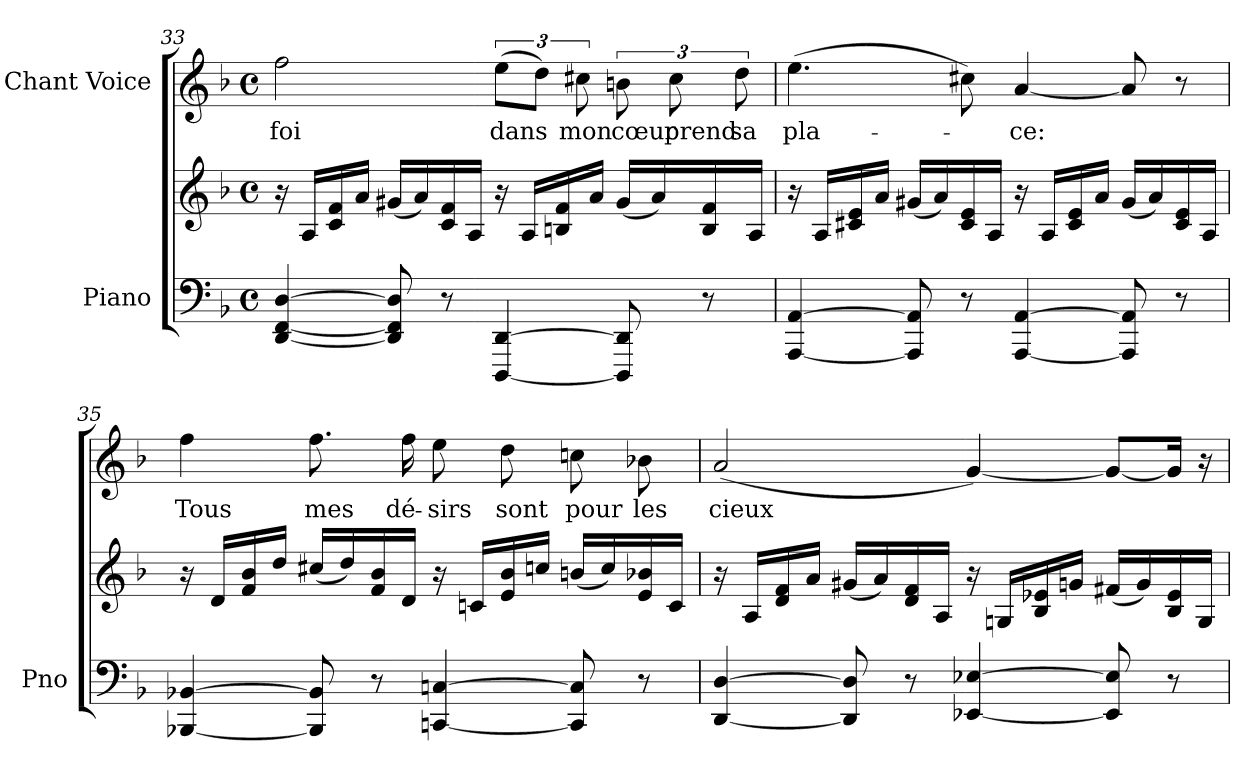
**kern	**kern	**kern	**text
*part2	*part2	*part1	*part1
*staff3	*staff2	*staff1	*staff1
*I"Piano	*	*I"Chant Voice	*
*I'Pno	*	*	*
*clefF4	*clefG2	*clefG2	*
*k[b-]	*k[b-]	*k[b-]	*
*M4/4	*M4/4	*M4/4	*
*met(c)	*met(c)	*met(c)	*
=33	=33	=33	=33
[4DD/ [4FF/ [4D/	16r	2ff\	foi
.	16A/LL	.	.
.	16c/ 16f/	.	.
.	16a/JJ	.	.
8DD/] 8FF/] 8D/]	(16g#X/LL	.	.
.	16a/)	.	.
8r	16c/ 16f/	.	.
.	16A/JJ	.	.
[4DDD/ [4DD/	16r	(12ee\L	dans
.	16A/LL	.	.
.	.	12dd\J)	.
.	16Bn/ 16f/	.	.
.	.	12cc#X\	mon
.	16a/JJ	.	.
8DDD/] 8DD/]	(16g#/LL	12bn\	cœur
.	16a/)	.	.
.	.	12cc#\	prend
8r	16B/ 16f/	.	.
.	.	12dd\	sa
.	16A/JJ	.	.
=34	=34	=34	=34
[4AAA/ [4AA/	16r	(4.ee\	pla-
.	16A/LL	.	.
.	16c#X/ 16e/	.	.
.	16a/JJ	.	.
8AAA/] 8AA/]	(16g#X/LL	.	.
.	16a/)	.	.
8r	16c#/ 16e/	8cc#X\)	.
.	16A/JJ	.	.
[4AAA/ [4AA/	16r	[4a/	-ce:
.	16A/LL	.	.
.	16c#/ 16e/	.	.
.	16a/JJ	.	.
8AAA/] 8AA/]	(16g#/LL	8a/]	.
.	16a/)	.	.
8r	16c#/ 16e/	8r	.
.	16A/JJ	.	.
=35	=35	=35	=35
[4BBB-X/ [4BB-X/	16r	4ff\	Tous
.	16d/LL	.	.
.	16f/ 16b-/	.	.
.	16dd/JJ	.	.
8BBB-/] 8BB-/]	(16cc#X/LL	8.ff\	mes
.	16dd/)	.	.
8r	16f/ 16b-/	.	.
.	16d/JJ	16ff\	dé-
[4CCn/ [4Cn/	16r	8ee\	-sirs
.	16cn/LL	.	.
.	16e/ 16b-/	8dd\	sont
.	16ccn/JJ	.	.
8CC/] 8C/]	(16bn/LL	8ccn\	pour
.	16cc/)	.	.
8r	16e/ 16b-X/	8b-X\	les
.	16c/JJ	.	.
=36	=36	=36	=36
[4DD/ [4D/	16r	(2a/	cieux
.	16A/LL	.	.
.	16d/ 16f/	.	.
.	16a/JJ	.	.
8DD/] 8D/]	(16g#X/LL	.	.
.	16a/)	.	.
8r	16d/ 16f/	.	.
.	16A/JJ	.	.
[4EE-X/ [4E-X/	16r	[4g/)	.
.	16Gn/LL	.	.
.	16B-/ 16e-X/	.	.
.	16gn/JJ	.	.
8EE-/] 8E-/]	(16f#X/LL	8g/L_	.
.	16g/)	.	.
8r	16B-/ 16e-/	16g/Jk]	.
.	16G/JJ	16r	.
=	=	=	=
*-	*-	*-	*-
